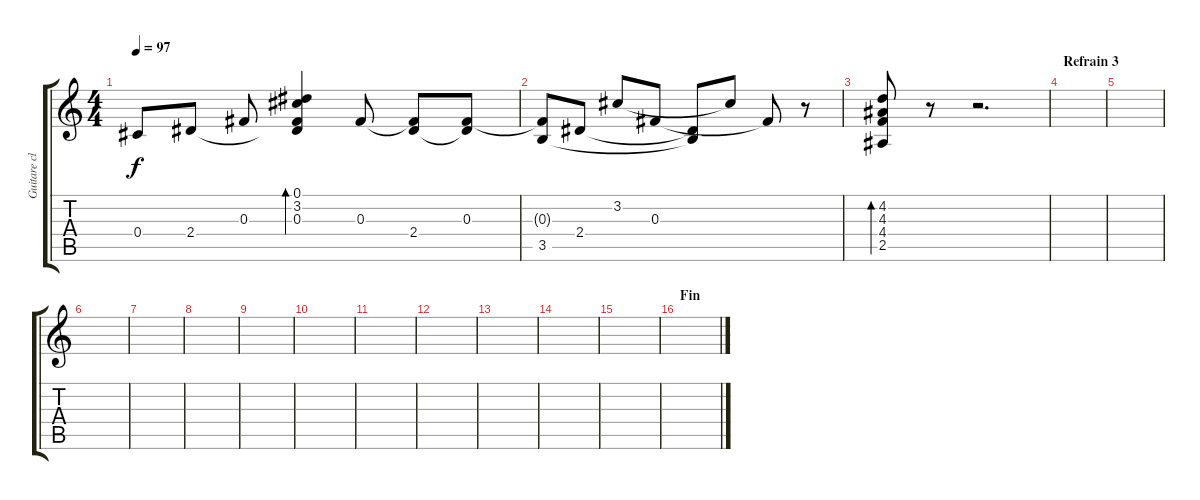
\track ("Guitare clean" "Guitare cl") {instrument electricguitarclean}
\staff {score tabs}
\tuning (Eb4 Bb3 Gb3 Db3 Ab2 Eb2) {hide}
\ts (4 4)
\tempo 97
\clef g2
\ks c
0.4.8{dy f} 2.4.8 0.3.8 (0.1 3.2 0.3 2.4{t}).4{bd 120} 0.3.8 (0.3{t} 2.4).8 (0.3 2.4{t}).8 |
(0.3{t} 3.5).8{instrument electricguitarclean} 2.4.8 3.2.8 0.3.8 (2.4{t} 3.5{t}).8 3.2{t}.8 0.3{t}.8 r.8 |
(4.2 4.3 4.4 2.5).8{bd 120} r.8 r.2{d} |
\section ("" "Refrain 3")
|
|
|
|
|
|
|
|
|
|
|
|
\section ("" "Fin")
